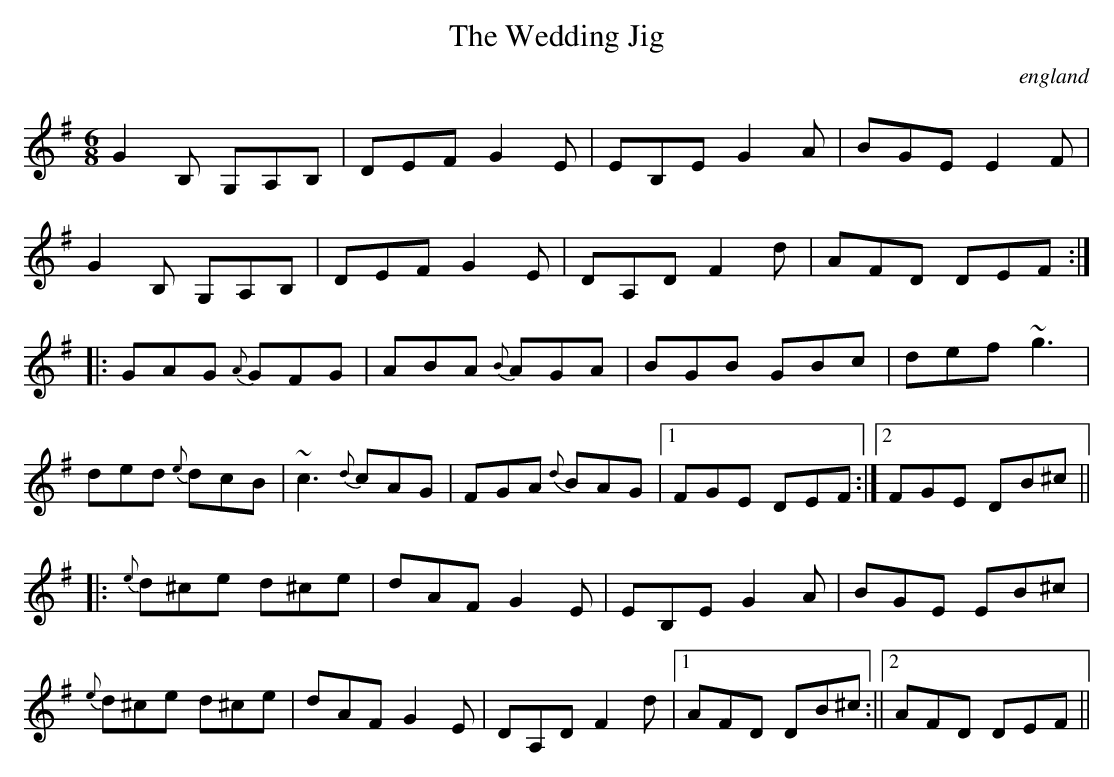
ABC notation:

X:1
T:The Wedding Jig
O:england
M:6/8
L:1/8
K:G
G2 B, G,A,B, | DEF G2 E | EB,E G2 A | BGE E2 F |
G2 B, G,A,B, | DEF G2  E| DA,D F2 d | AFD DEF :||:
GAG {A}GFG | ABA {B}AGA | BGB GBc | def ~g3  |
ded {e}dcB | ~c3  {d}cAG | FGA {d}BAG |1 FGE DEF :|2 FGE DB^c ||:
{e}d^ce d^ce | dAF G2 E | EB,E G2 A | BGE EB^c |
{e}d^ce d^ce | dAF G2 E | DA,D F2 d |1 AFD DB^c :||2 AFD DEF ||
